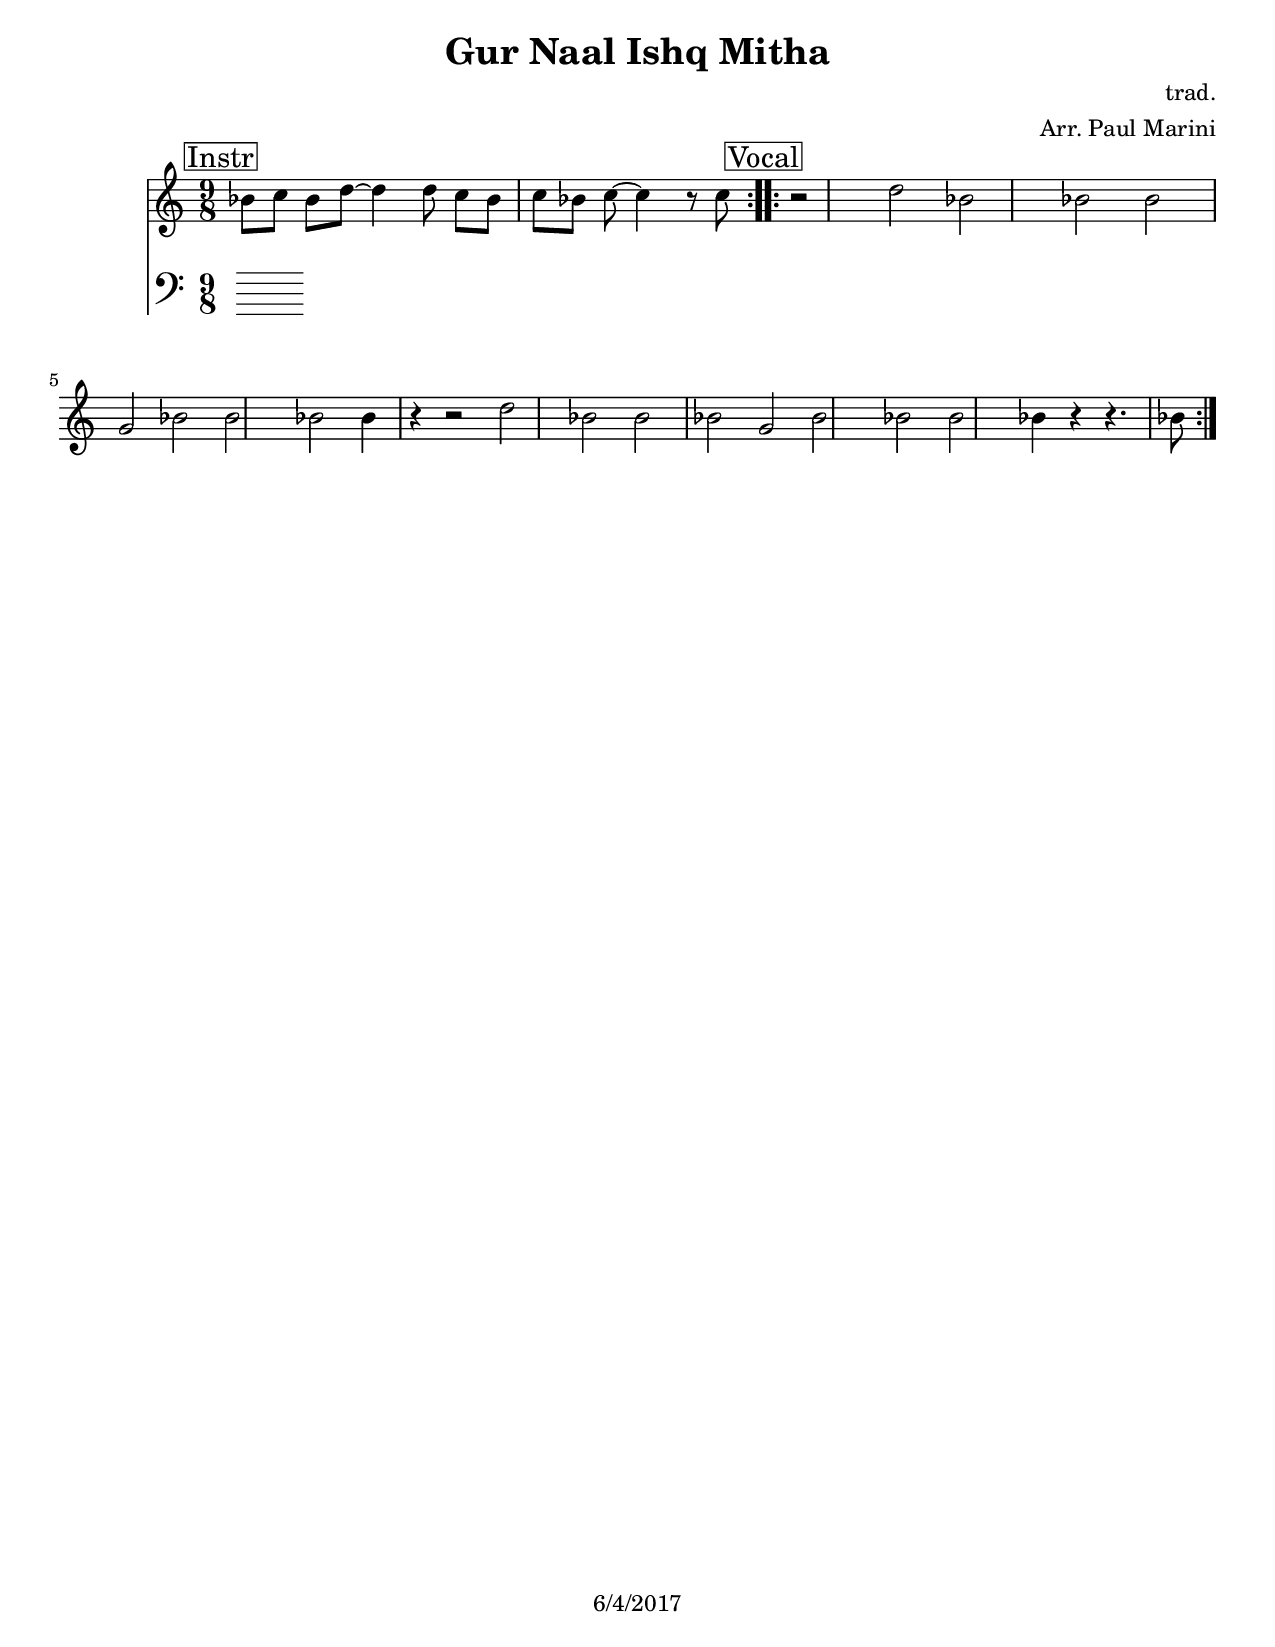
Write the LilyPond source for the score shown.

\version "2.18.2"

\header {
	title = "Gur Naal Ishq Mitha"
	composer = "trad."
	arranger = "Arr. Paul Marini"
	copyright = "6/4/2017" %date of latest edits
}
\paper {
  #(set-paper-size "letter")
  }


slash = {
	\override NoteHead #'style = #'slash
	\override Stem #'transparent = ##t
}

noslash = {
	\revert NoteHead #'style
	\revert Stem #'transparent
}

test = { \relative c' { \tempo 4 = 80 \set Score.markFormatter = #format-mark-box-letters
	\repeat volta 2 {
	}
}
}

	
melody = { \relative c'' { \set Score.markFormatter = #format-mark-box-letters 

	\mark \markup { \box "Instr" }
	\repeat volta 2 {
	bes8 c bes d~ d4 d8 c | bes c bes c~ c4 r8 c |
		}	

	\mark \markup { \box "Vocal" }
	\repeat volta 2 {
	r2 d bes bes bes | g bes bes bes bes4 r |
	r2 d bes bes bes | g bes bes bes bes4 r |
	r4. bes8
		}
		\alternative {
		}

}
}

midbrass = { \relative c { \set Score.markFormatter = #format-mark-box-letters 
	\overrideTimeSignatureSettings
      9/8               % timeSignatureFraction
      1/16               % baseMomentFraction
      #'(4 4 6 4)           % beatStructure
      #'()		% beamExceptions
	\time 9/8

	\mark \markup { \box "Intro" }
	\repeat volta 2 {
	}

	\mark \markup { \box "A" }
	\repeat volta 2 {
		}
		\alternative {
		}

}
}

		
changes = { \chordmode { 

% Intro
		
% A

}
}


\book {
	\score { 
	  <<
	    \new ChordNames {
		\set chordChanges = ##t
		\changes
	    }
	    \new Staff { \clef treble
		\melody
	    }
	    \new Staff { \clef bass 
		\midbrass
	    }
	  >>
	}
}
\book {
	\bookOutputSuffix "midbrass"
	\score { 
	  <<
	    \new ChordNames {
		\set chordChanges = ##t
		\changes
	    }
	    \new Staff { \clef bass 
		\midbrass
	    }
	  >>
	}
%	%Form
%	\markup { \box \column {
%	\line { " " }
%	\line { \bold " Form: " }
%	\line { " " }
%	}}
}
%{
\book {
	\score {
	  <<
		\new Staff {
		  \set Staff.midiInstrument = #"trumpet" \unfoldRepeats
			\melody
		}
		\new Staff {
		  \set Staff.midiInstrument = #"trumpet" \unfoldRepeats
			\midbrass
		}
	  >>
		\midi { }
	}
}
\book {
	\score {
	  <<
		\new Staff {
		  \set Staff.midiInstrument = #"trumpet" \unfoldRepeats
			\test
		}
	  >>
		\midi { }
	}
}
%}
